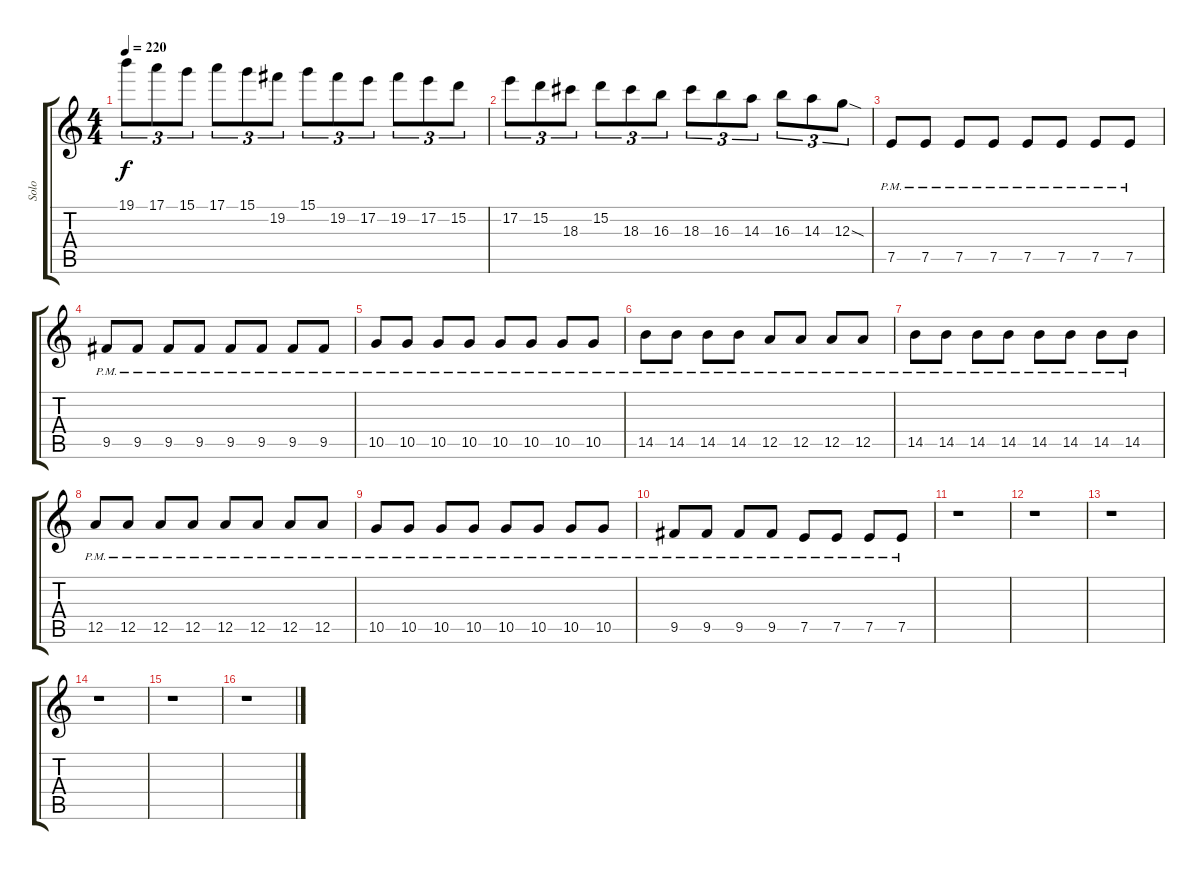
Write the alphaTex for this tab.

\track ("Solo" "Solo") {instrument distortionguitar}
\staff {score tabs}
\tuning (E4 B3 G3 D3 A2 E2) {hide}
\ts (4 4)
\tempo 220
\clef g2
\ks c
19.1.8{tu (3 2) dy f} 17.1.8{tu (3 2)} 15.1.8{tu (3 2)} 17.1.8{tu (3 2)} 15.1.8{tu (3 2)} 19.2.8{tu (3 2)} 15.1.8{tu (3 2)} 19.2.8{tu (3 2)} 17.2.8{tu (3 2)} 19.2.8{tu (3 2)} 17.2.8{tu (3 2)} 15.2.8{tu (3 2)} |
17.2.8{tu (3 2)} 15.2.8{tu (3 2)} 18.3.8{tu (3 2)} 15.2.8{tu (3 2)} 18.3.8{tu (3 2)} 16.3.8{tu (3 2)} 18.3.8{tu (3 2)} 16.3.8{tu (3 2)} 14.3.8{tu (3 2)} 16.3.8{tu (3 2)} 14.3.8{tu (3 2)} 12.3{sod}.8{tu (3 2)} |
7.5{pm}.8 7.5{pm}.8 7.5{pm}.8 7.5{pm}.8 7.5{pm}.8 7.5{pm}.8 7.5{pm}.8 7.5{pm}.8 |
9.5{pm}.8 9.5{pm}.8 9.5{pm}.8 9.5{pm}.8 9.5{pm}.8 9.5{pm}.8 9.5{pm}.8 9.5{pm}.8 |
10.5{pm}.8 10.5{pm}.8 10.5{pm}.8 10.5{pm}.8 10.5{pm}.8 10.5{pm}.8 10.5{pm}.8 10.5{pm}.8 |
14.5{pm}.8 14.5{pm}.8 14.5{pm}.8 14.5{pm}.8 12.5{pm}.8 12.5{pm}.8 12.5{pm}.8 12.5{pm}.8 |
14.5{pm}.8 14.5{pm}.8 14.5{pm}.8 14.5{pm}.8 14.5{pm}.8 14.5{pm}.8 14.5{pm}.8 14.5{pm}.8 |
12.5{pm}.8 12.5{pm}.8 12.5{pm}.8 12.5{pm}.8 12.5{pm}.8 12.5{pm}.8 12.5{pm}.8 12.5{pm}.8 |
10.5{pm}.8 10.5{pm}.8 10.5{pm}.8 10.5{pm}.8 10.5{pm}.8 10.5{pm}.8 10.5{pm}.8 10.5{pm}.8 |
9.5{pm}.8 9.5{pm}.8 9.5{pm}.8 9.5{pm}.8 7.5{pm}.8 7.5{pm}.8 7.5{pm}.8 7.5{pm}.8 |
r.1 |
r.1 |
r.1 |
r.1 |
r.1 |
r.1
